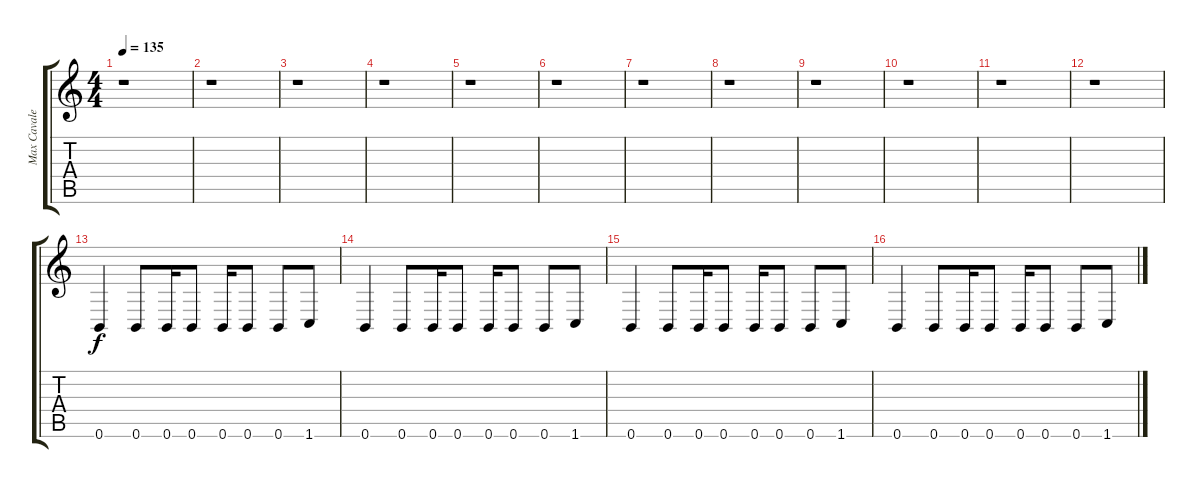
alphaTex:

\track ("Max Cavalera" "Max Cavale") {instrument overdrivenguitar}
\staff {score tabs}
\tuning (B3 Gb3 D3 A2 E2 B1) {hide}
\ts (4 4)
\tempo 135
\clef g2
\ks c
r.1{dy f instrument overdrivenguitar} |
r.1 |
r.1 |
r.1 |
r.1 |
r.1 |
r.1 |
r.1 |
r.1 |
r.1 |
r.1 |
r.1 |
0.6.4 0.6.8 0.6.16 0.6.8 0.6.16 0.6.8 0.6.8 1.6.8 |
0.6.4 0.6.8 0.6.16 0.6.8 0.6.16 0.6.8 0.6.8 1.6.8 |
0.6.4 0.6.8 0.6.16 0.6.8 0.6.16 0.6.8 0.6.8 1.6.8 |
0.6.4 0.6.8 0.6.16 0.6.8 0.6.16 0.6.8 0.6.8 1.6.8
